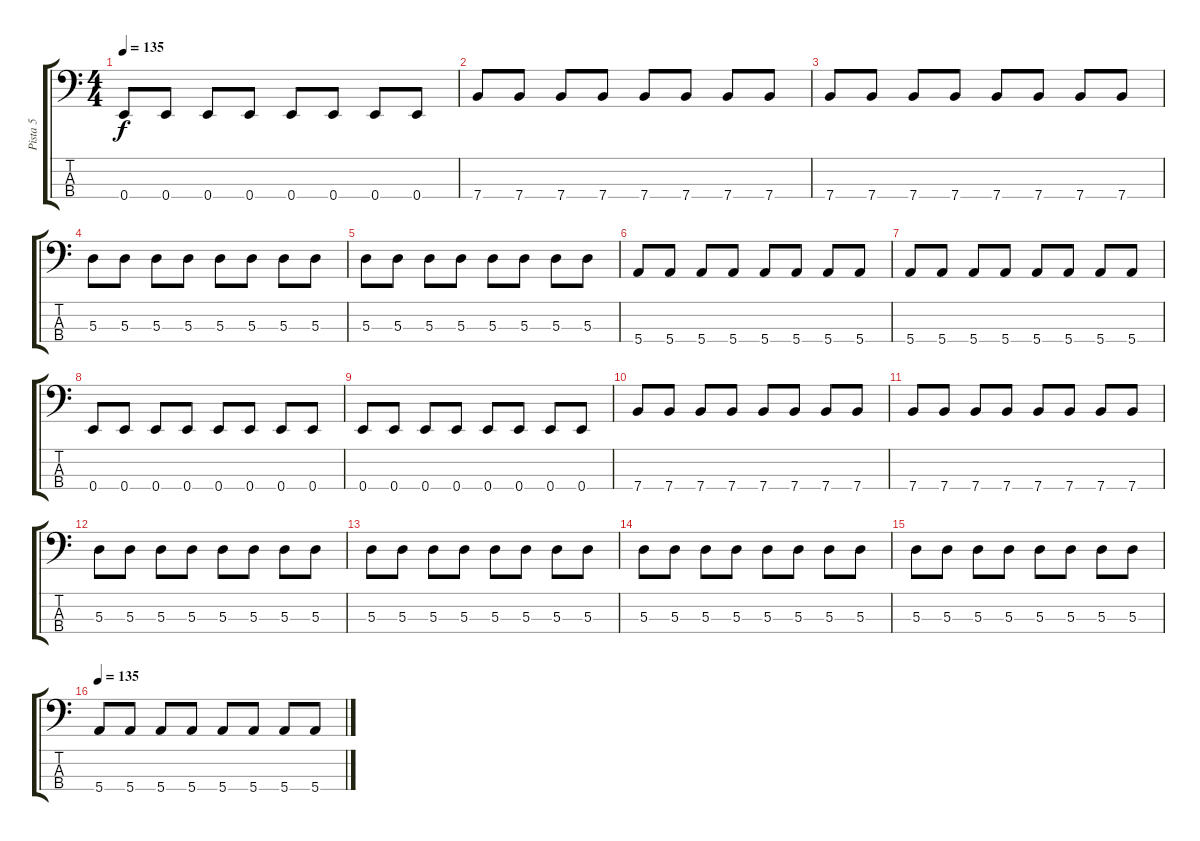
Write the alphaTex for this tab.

\track ("Pista 5" "Pista 5") {instrument electricbasspick}
\staff {score tabs}
\tuning (G2 D2 A1 E1) {hide}
\ts (4 4)
\tempo 135
\clef f4
\ks c
0.4.8{dy f} 0.4.8 0.4.8 0.4.8 0.4.8 0.4.8 0.4.8 0.4.8 |
7.4.8 7.4.8 7.4.8 7.4.8 7.4.8 7.4.8 7.4.8 7.4.8 |
7.4.8 7.4.8 7.4.8 7.4.8 7.4.8 7.4.8 7.4.8 7.4.8 |
5.3.8 5.3.8 5.3.8 5.3.8 5.3.8 5.3.8 5.3.8 5.3.8 |
5.3.8 5.3.8 5.3.8 5.3.8 5.3.8 5.3.8 5.3.8 5.3.8 |
5.4.8 5.4.8 5.4.8 5.4.8 5.4.8 5.4.8 5.4.8 5.4.8 |
5.4.8 5.4.8 5.4.8 5.4.8 5.4.8 5.4.8 5.4.8 5.4.8 |
0.4.8 0.4.8 0.4.8 0.4.8 0.4.8 0.4.8 0.4.8 0.4.8 |
0.4.8 0.4.8 0.4.8 0.4.8 0.4.8 0.4.8 0.4.8 0.4.8 |
7.4.8 7.4.8 7.4.8 7.4.8 7.4.8 7.4.8 7.4.8 7.4.8 |
7.4.8 7.4.8 7.4.8 7.4.8 7.4.8 7.4.8 7.4.8 7.4.8 |
5.3.8 5.3.8 5.3.8 5.3.8 5.3.8 5.3.8 5.3.8 5.3.8 |
5.3.8 5.3.8 5.3.8 5.3.8 5.3.8 5.3.8 5.3.8 5.3.8 |
5.3.8 5.3.8 5.3.8 5.3.8 5.3.8 5.3.8 5.3.8 5.3.8 |
5.3.8 5.3.8 5.3.8 5.3.8 5.3.8 5.3.8 5.3.8 5.3.8 |
\tempo 135
5.4.8 5.4.8 5.4.8 5.4.8 5.4.8 5.4.8 5.4.8 5.4.8
